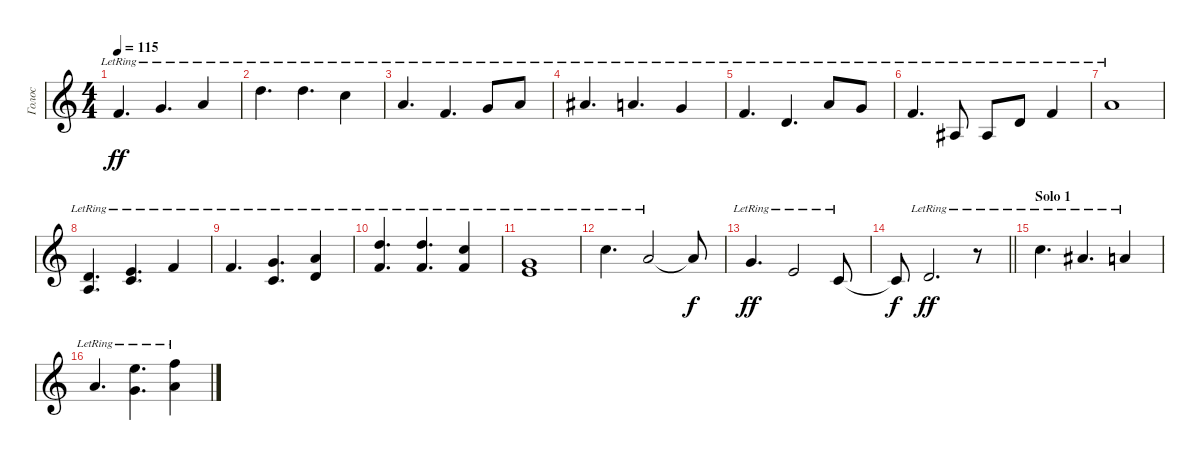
\track ("Голос" "Голос") {instrument acousticgrandpiano}
\staff {score}
\tuning (E4 B3 G3 D3 A2 E2) {hide}
\ts (4 4)
\tempo 115
\clef g2
\ks c
1.1{lr}.4{d dy ff} 3.1{lr}.4{d} 5.1{lr}.4 |
10.1{lr}.4{d} 10.1{lr}.4{d} 8.1{lr}.4 |
10.2{lr}.4{d} 10.3{lr}.4{d} 8.2{lr}.8 10.2{lr}.8 |
11.2{lr}.4{d} 10.2{lr}.4{d} 8.2{lr}.4 |
10.3{lr}.4{d} 7.3{lr}.4{d} 5.1{lr}.8 3.1{lr}.8 |
1.1{lr}.4{d} 3.3{lr}.8 3.3{lr}.8 3.2{lr}.8 1.1{lr}.4 |
5.1{lr}.1 |
(7.3{lr} 7.4{lr}).4{d} (5.2{lr} 5.3{lr}).4{d} 6.2{lr}.4 |
6.2{lr}.4{d} (3.1{lr} 5.3{lr}).4{d} (5.1{lr} 3.2{lr}).4 |
(10.1{lr} 10.3{lr}).4{d} (10.1{lr} 10.3{lr}).4{d} (8.1{lr} 10.3{lr}).4 |
(8.2{lr} 9.3{lr}).1 |
8.1{lr}.4{d} 10.2{lr}.2 10.2{t}.8{dy f} |
8.2{lr}.4{d dy ff} 9.3{lr}.2 10.4{lr}.8 |
\barLineRight lightlight
10.4{t}.8{dy f} 7.3{lr}.2{d dy ff} r.8 |
\section ("" "Solo 1")
8.1{lr}.4{d} 6.1{lr}.4{d} 5.1{lr}.4 |
5.1{lr}.4{d} (12.1{lr} 12.3{lr}).4{d} (13.1{lr} 14.3{lr}).4
